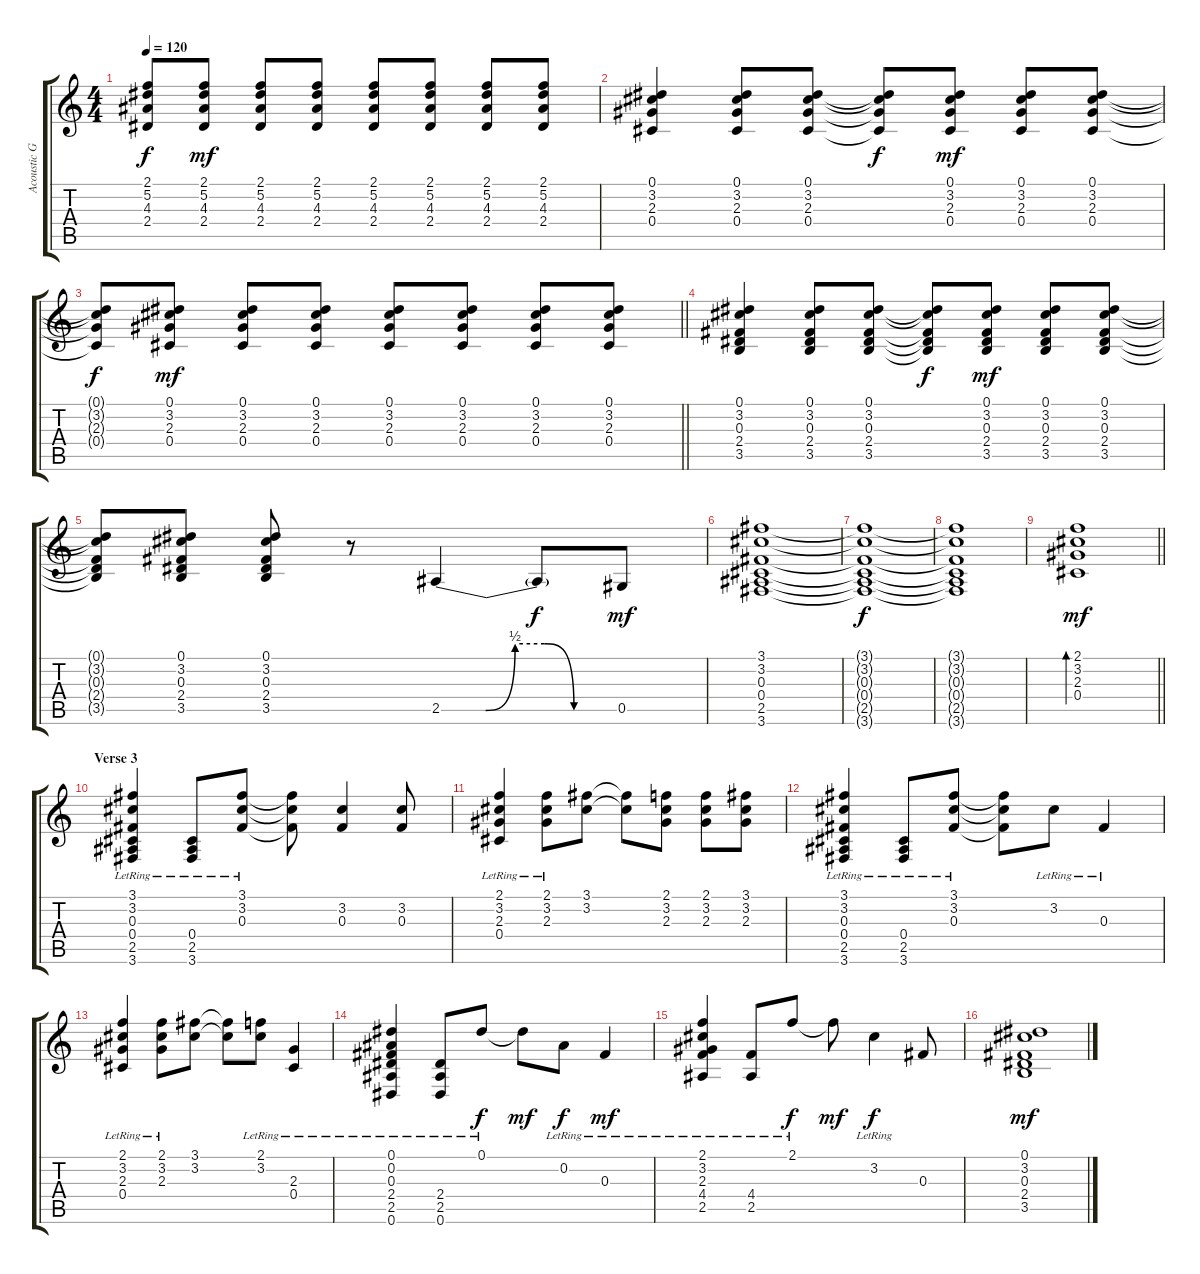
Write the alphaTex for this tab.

\track ("Acoustic Guitar" "Acoustic G") {instrument acousticguitarsteel}
\staff {score tabs}
\tuning (Eb4 Bb3 Gb3 Db3 Ab2 Eb2) {hide}
\ts (4 4)
\tempo 120
\clef g2
\ks c
(2.1{t} 5.2{t} 4.3{t} 2.4{t}).8{dy f} (2.1 5.2 4.3 2.4).8{dy mf} (2.1 5.2 4.3 2.4).8 (2.1 5.2 4.3 2.4).8 (2.1 5.2 4.3 2.4).8 (2.1 5.2 4.3 2.4).8 (2.1 5.2 4.3 2.4).8 (2.1 5.2 4.3 2.4).8 |
(0.1 3.2 2.3 0.4).4 (0.1 3.2 2.3 0.4).8 (0.1 3.2 2.3 0.4).8 (0.1{t} 3.2{t} 2.3{t} 0.4{t}).8{dy f} (0.1 3.2 2.3 0.4).8{dy mf} (0.1 3.2 2.3 0.4).8 (0.1 3.2 2.3 0.4).8 |
\barLineRight lightlight
(0.1{t} 3.2{t} 2.3{t} 0.4{t}).8{dy f} (0.1 3.2 2.3 0.4).8{dy mf} (0.1 3.2 2.3 0.4).8 (0.1 3.2 2.3 0.4).8 (0.1 3.2 2.3 0.4).8 (0.1 3.2 2.3 0.4).8 (0.1 3.2 2.3 0.4).8 (0.1 3.2 2.3 0.4).8 |
(0.1 3.2 0.3 2.4 3.5).4 (0.1 3.2 0.3 2.4 3.5).8 (0.1 3.2 0.3 2.4 3.5).8 (0.1{t} 3.2{t} 0.3{t} 2.4{t} 3.5{t}).8{dy f} (0.1 3.2 0.3 2.4 3.5).8{dy mf} (0.1 3.2 0.3 2.4 3.5).8 (0.1 3.2 0.3 2.4 3.5).8 |
(0.1{t} 3.2{t} 0.3{t} 2.4{t} 3.5{t}).8 (0.1 3.2 0.3 2.4 3.5).8 (0.1 3.2 0.3 2.4 3.5).8 r.8 2.5{be (custom 0 0 15 0 25 2 35 2 45 0 60 0)}.4 2.5{t}.8{dy f} 0.5.8{dy mf} |
(3.1 3.2 0.3 0.4 2.5 3.6).1 |
(3.1{t} 3.2{t} 0.3{t} 0.4{t} 2.5{t} 3.6{t}).1{dy f} |
(3.1{t} 3.2{t} 0.3{t} 0.4{t} 2.5{t} 3.6{t}).1 |
\barLineRight lightlight
(2.1 3.2 2.3 0.4).1{bd 120 dy mf} |
\section ("" "Verse 3")
(3.1{lr} 3.2{lr} 0.3{lr} 0.4 2.5 3.6).4 (0.4{lr} 2.5{lr} 3.6{lr}).8 (3.1{lr} 3.2 0.3).8 (3.1{t} 3.2{t} 0.3{t}).8 (3.2 0.3).4 (3.2 0.3).8 |
(2.1 3.2 2.3 0.4{lr}).4 (2.1 3.2 2.3{lr}).8 (3.1 3.2).8 (3.1{t} 3.2{t}).8 (2.1 3.2 2.3).8 (2.1 3.2 2.3).8 (3.1 3.2 2.3).8 |
(3.1{lr} 3.2{lr} 0.3{lr} 0.4 2.5 3.6).4 (0.4{lr} 2.5{lr} 3.6{lr}).8 (3.1{lr} 3.2 0.3).8 (3.1{t} 3.2{t} 0.3{t}).8 3.2{lr}.8 0.3{lr}.4 |
(2.1 3.2 2.3 0.4{lr}).4 (2.1 3.2 2.3{lr}).8 (3.1 3.2).8 (3.1{t} 3.2{t}).8 (2.1{lr} 3.2{lr}).8 (2.3{lr} 0.4{lr}).4 |
(0.1 0.2{lr} 0.3{lr} 2.4 2.5 0.6).4 (2.4{lr} 2.5{lr} 0.6{lr}).8 0.1{lr}.8{dy f} 0.1{t}.8{dy mf} 0.2{lr}.8{dy f} 0.3{lr}.4{dy mf} |
(2.1{lr} 3.2{lr} 2.3{lr} 4.4 2.5).4 (4.4{lr} 2.5{lr}).8 2.1{lr}.8{dy f} 2.1{t}.8{dy mf} 3.2{lr}.4{dy f} 0.3.8 |
(0.1 3.2 0.3 2.4 3.5).1{dy mf}
